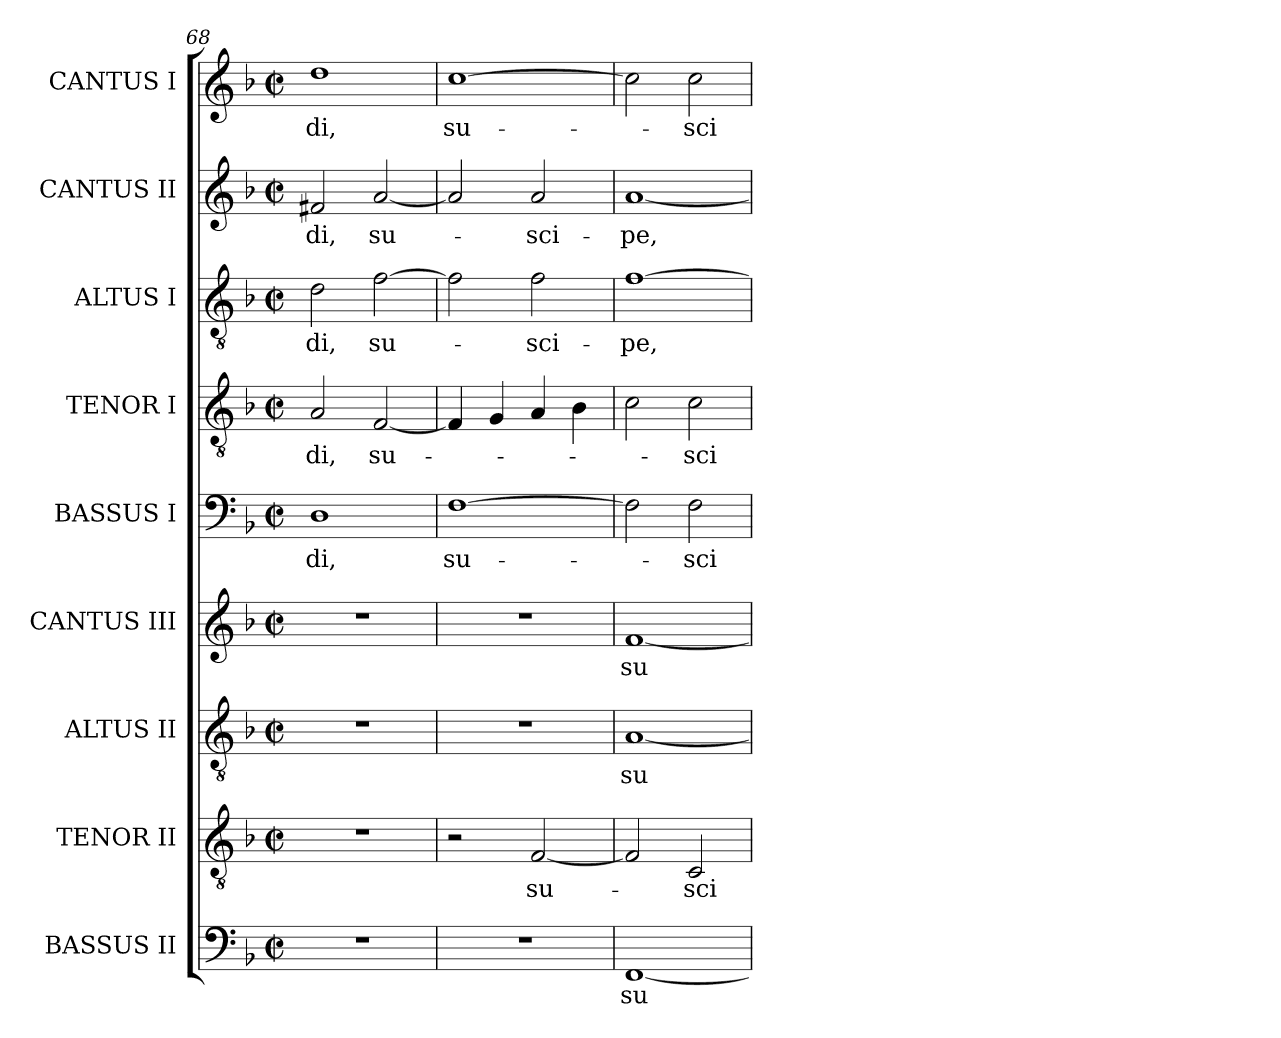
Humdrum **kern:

**kern	**text	**kern	**text	**kern	**text	**kern	**text	**kern	**text	**kern	**text	**kern	**text	**kern	**text	**kern	**text
*part9	*part9	*part8	*part8	*part7	*part7	*part6	*part6	*part5	*part5	*part4	*part4	*part3	*part3	*part2	*part2	*part1	*part1
*staff9	*staff9	*staff8	*staff8	*staff7	*staff7	*staff6	*staff6	*staff5	*staff5	*staff4	*staff4	*staff3	*staff3	*staff2	*staff2	*staff1	*staff1
*I"BASSUS II	*	*I"TENOR II	*	*I"ALTUS II	*	*I"CANTUS III	*	*I"BASSUS I	*	*I"TENOR I	*	*I"ALTUS I	*	*I"CANTUS II	*	*I"CANTUS I	*
*I'B. II	*	*I'T. II	*	*I'A. II	*	*I'C. III	*	*I'B. I	*	*I'T. I	*	*I'A. I	*	*I'C. II	*	*I'C. I	*
*clefF4	*	*clefGv2	*	*clefGv2	*	*clefG2	*	*clefF4	*	*clefGv2	*	*clefGv2	*	*clefG2	*	*clefG2	*
*	*	*ITrd7c12	*	*ITrd7c12	*	*	*	*	*	*ITrd7c12	*	*ITrd7c12	*	*	*	*	*
*k[b-]	*	*k[b-]	*	*k[b-]	*	*k[b-]	*	*k[b-]	*	*k[b-]	*	*k[b-]	*	*k[b-]	*	*k[b-]	*
*F:	*	*F:	*	*F:	*	*F:	*	*F:	*	*F:	*	*F:	*	*F:	*	*F:	*
*M2/2	*	*M2/2	*	*M2/2	*	*M2/2	*	*M2/2	*	*M2/2	*	*M2/2	*	*M2/2	*	*M2/2	*
*met(c|)	*	*met(c|)	*	*met(c|)	*	*met(c|)	*	*met(c|)	*	*met(c|)	*	*met(c|)	*	*met(c|)	*	*met(c|)	*
=68	=68	=68	=68	=68	=68	=68	=68	=68	=68	=68	=68	=68	=68	=68	=68	=68	=68
!	!	!	!	!	!	!	!	!	!LO:LY:b:color=#000000	!	!	!	!	!	!	!	!
!	!	!	!	!	!	!	!	!	!	!	!LO:LY:b:color=#000000	!	!	!	!	!	!
!	!	!	!	!	!	!	!	!	!	!	!	!	!LO:LY:b:color=#000000	!	!	!	!
!	!	!	!	!	!	!	!	!	!	!	!	!	!	!	!LO:LY:b:color=#000000	!	!
!	!	!	!	!	!	!	!	!	!	!	!	!	!	!	!	!	!LO:LY:b:color=#000000
1r	.	1r	.	1r	.	1r	.	1Di	-di,	2AAi/	-di,	2Di\	-di,	2f#Xi/	-di,	1ddi	-di,
!	!	!	!	!	!	!	!	!	!	!	!LO:LY:b:color=#000000	!	!	!	!	!	!
!	!	!	!	!	!	!	!	!	!	!	!	!	!LO:LY:b:color=#000000	!	!	!	!
!	!	!	!	!	!	!	!	!	!	!	!	!	!	!	!LO:LY:b:color=#000000	!	!
.	.	.	.	.	.	.	.	.	.	[<2FFi/	su-	[>2Fi\	su-	[<2ai/	su-	.	.
!!LO:PB:g=z
=69	=69	=69	=69	=69	=69	=69	=69	=69	=69	=69	=69	=69	=69	=69	=69	=69	=69
!	!	!	!	!	!	!	!	!	!LO:LY:b:color=#000000	!	!	!	!	!	!	!	!
!	!	!	!	!	!	!	!	!	!	!	!	!	!	!	!	!	!LO:LY:b:color=#000000
1r	.	2r	.	1r	.	1r	.	[>1Fi	su-	4FFi/]	.	2Fi\]	.	2ai/]	.	[>1cci	su-
.	.	.	.	.	.	.	.	.	.	4GGi/	.	.	.	.	.	.	.
!	!	!	!LO:LY:b:color=#000000	!	!	!	!	!	!	!	!	!	!	!	!	!	!
!	!	!	!	!	!	!	!	!	!	!	!	!	!LO:LY:b:color=#000000	!	!	!	!
!	!	!	!	!	!	!	!	!	!	!	!	!	!	!	!LO:LY:b:color=#000000	!	!
.	.	[<2FFi/	su-	.	.	.	.	.	.	4AAi/	.	2Fi\	-sci-	2ai/	-sci-	.	.
.	.	.	.	.	.	.	.	.	.	4BB-i\	.	.	.	.	.	.	.
=70	=70	=70	=70	=70	=70	=70	=70	=70	=70	=70	=70	=70	=70	=70	=70	=70	=70
!	!LO:LY:b:color=#000000	!	!	!	!	!	!	!	!	!	!	!	!	!	!	!	!
!	!	!	!	!	!LO:LY:b:color=#000000	!	!	!	!	!	!	!	!	!	!	!	!
!	!	!	!	!	!	!	!LO:LY:b:color=#000000	!	!	!	!	!	!	!	!	!	!
!	!	!	!	!	!	!	!	!	!	!	!	!	!LO:LY:b:color=#000000	!	!	!	!
!	!	!	!	!	!	!	!	!	!	!	!	!	!	!	!LO:LY:b:color=#000000	!	!
[<1FFi	su-	2FFi/]	.	[<1AAi	su-	[<1fi	su-	2Fi\]	.	2Ci\	.	[>1Fi	-pe,	[<1ai	-pe,	2cci\]	.
!	!	!	!LO:LY:b:color=#000000	!	!	!	!	!	!	!	!	!	!	!	!	!	!
!	!	!	!	!	!	!	!	!	!LO:LY:b:color=#000000	!	!	!	!	!	!	!	!
!	!	!	!	!	!	!	!	!	!	!	!LO:LY:b:color=#000000	!	!	!	!	!	!
!	!	!	!	!	!	!	!	!	!	!	!	!	!	!	!	!	!LO:LY:b:color=#000000
.	.	2CCi/	-sci-	.	.	.	.	2Fi\	-sci-	2Ci\	-sci-	.	.	.	.	2cci\	-sci-
=	=	=	=	=	=	=	=	=	=	=	=	=	=	=	=	=	=
*-	*-	*-	*-	*-	*-	*-	*-	*-	*-	*-	*-	*-	*-	*-	*-	*-	*-
